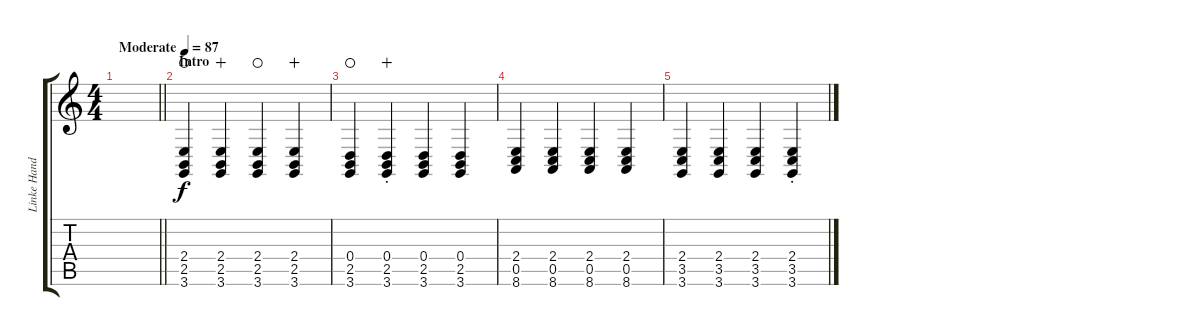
\track ("Linke Hand" "Linke Hand") {instrument electricgrandpiano}
\staff {score tabs}
\tuning (E4 B3 G3 D3 A2 E2) {hide}
\ts (4 4)
\tempo (87 "Moderate")
\clef g2
\barLineRight lightlight
\ks c
|
\section ("" "Intro")
(2.4 2.5 3.6).4{waho} (2.4 2.5 3.6).4{wahc} (2.4 2.5 3.6).4{waho} (2.4 2.5 3.6).4{wahc} |
(0.4 2.5 3.6).4{waho} (0.4{st} 2.5 3.6).4{wahc} (0.4 2.5 3.6).4 (0.4 2.5 3.6).4 |
(2.4 0.5 8.6).4 (2.4 0.5 8.6).4 (2.4 0.5 8.6).4 (2.4 0.5 8.6).4 |
(2.4 3.5 3.6).4 (2.4 3.5 3.6).4 (2.4 3.5 3.6).4 (2.4{st} 3.5{st} 3.6{st}).4
